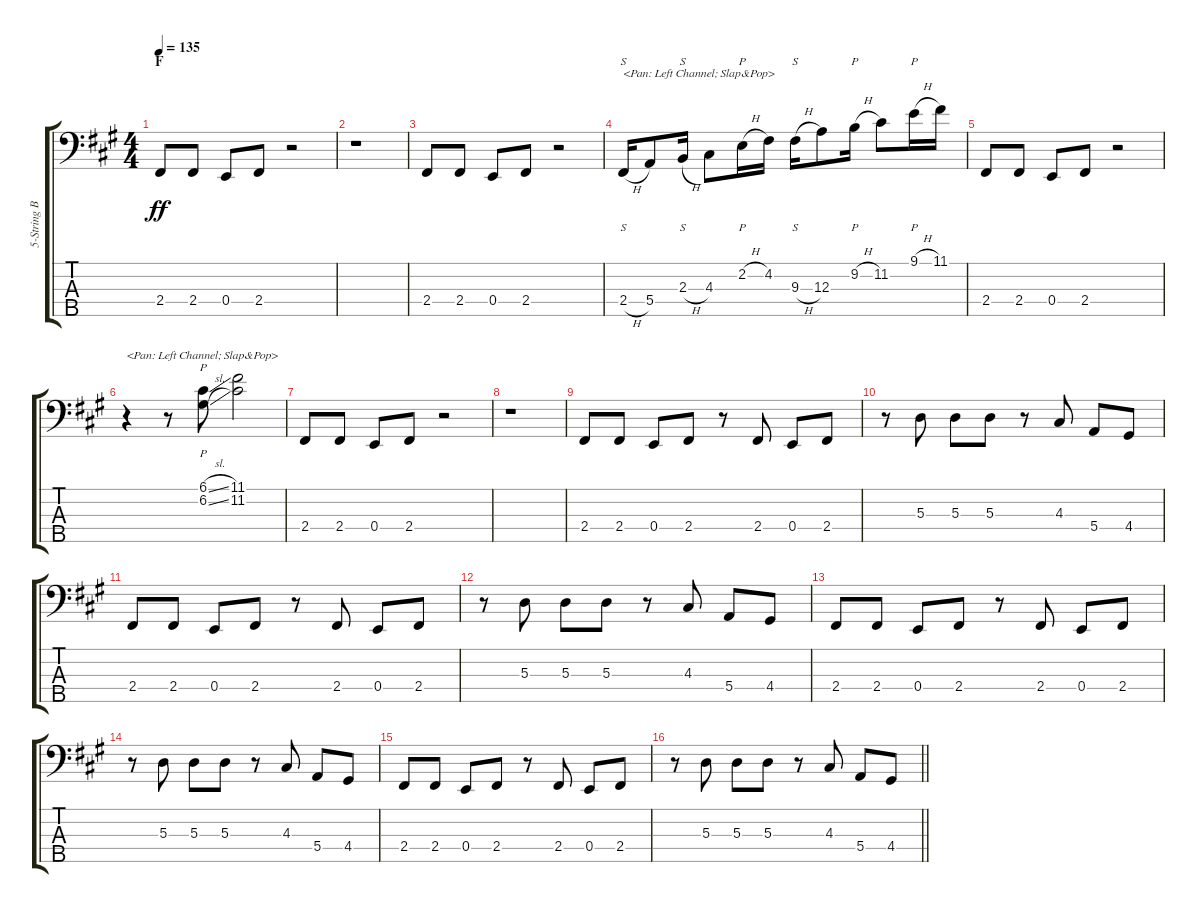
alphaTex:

\track ("5-String Bass" "5-String B") {instrument electricbassfinger}
\staff {score tabs}
\tuning (G2 D2 A1 E1 B0) {hide}
\ts (4 4)
\section ("" "F")
\tempo 135
\clef f4
\ks a
2.4.8{dy ff} 2.4.8 0.4.8 2.4.8 r.2 |
r.1 |
2.4.8 2.4.8 0.4.8 2.4.8 r.2 |
2.4{h}.16{s txt "<Pan: Left Channel; Slap&Pop>" balance 2 instrument slapbass1} 5.4.8 2.3{h}.16{s} 4.3.8 2.2{h}.16{p} 4.2.16 9.3{h}.16{s} 12.3.8 9.2{h}.16{p} 11.2.8 9.1{h}.16{p} 11.1.16 |
2.4.8{balance 8 instrument electricbassfinger} 2.4.8 0.4.8 2.4.8 r.2 |
r.4{txt "<Pan: Left Channel; Slap&Pop>"} r.8 (6.1{sl} 6.2{sl}).8{p balance 2 instrument slapbass1} (11.1 11.2).2 |
2.4.8{balance 8 instrument electricbassfinger} 2.4.8 0.4.8 2.4.8 r.2 |
r.1 |
2.4.8 2.4.8 0.4.8 2.4.8 r.8 2.4.8 0.4.8 2.4.8 |
r.8 5.3.8 5.3.8 5.3.8 r.8 4.3.8 5.4.8 4.4.8 |
2.4.8 2.4.8 0.4.8 2.4.8 r.8 2.4.8 0.4.8 2.4.8 |
r.8 5.3.8 5.3.8 5.3.8 r.8 4.3.8 5.4.8 4.4.8 |
2.4.8 2.4.8 0.4.8 2.4.8 r.8 2.4.8 0.4.8 2.4.8 |
r.8 5.3.8 5.3.8 5.3.8 r.8 4.3.8 5.4.8 4.4.8 |
2.4.8 2.4.8 0.4.8 2.4.8 r.8 2.4.8 0.4.8 2.4.8 |
\barLineRight lightlight
r.8 5.3.8 5.3.8 5.3.8 r.8 4.3.8 5.4.8 4.4.8
